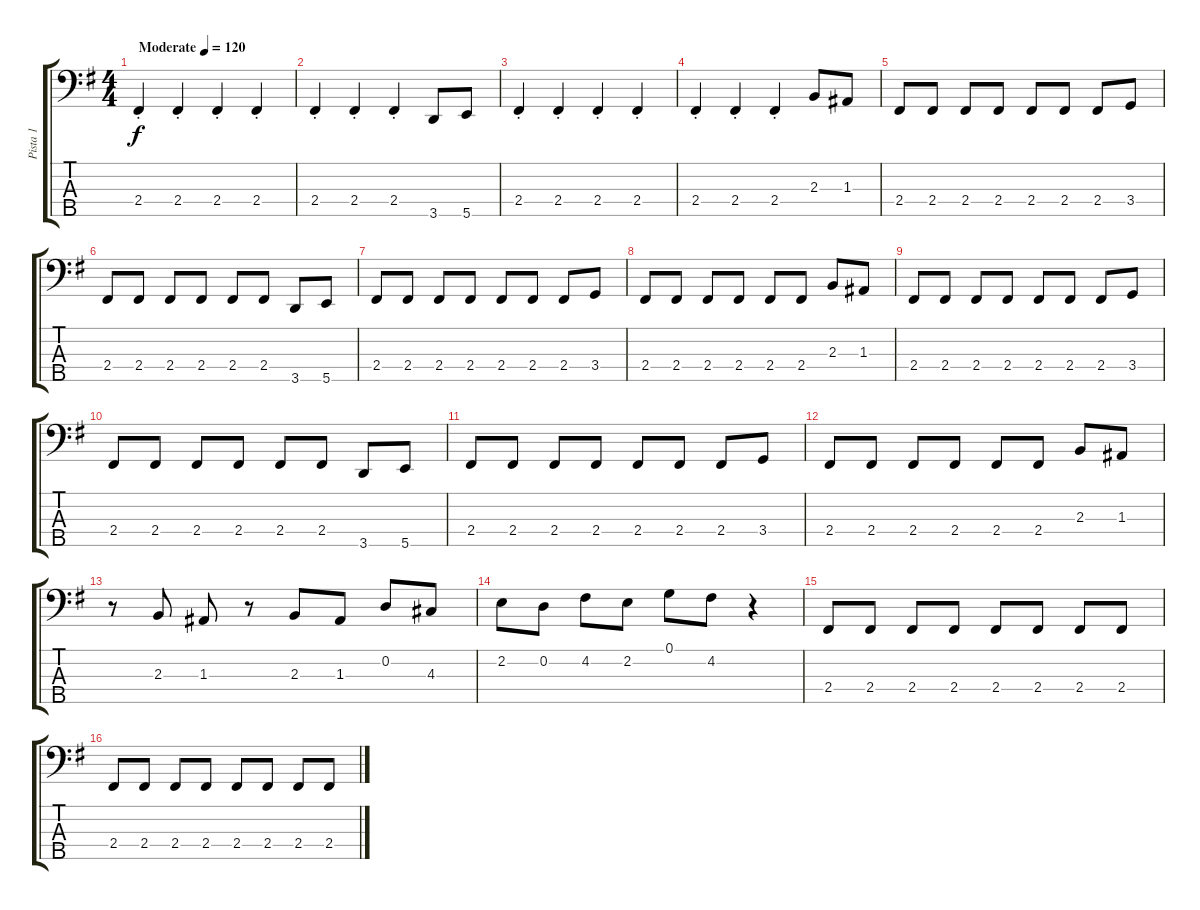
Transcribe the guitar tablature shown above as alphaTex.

\track ("Pista 1" "Pista 1") {instrument electricbassfinger}
\staff {score tabs}
\tuning (G2 D2 A1 E1 B0) {hide}
\ts (4 4)
\tempo (120 "Moderate")
\clef f4
\ks g
2.4{st}.4{dy f instrument electricbassfinger} 2.4{st}.4 2.4{st}.4 2.4{st}.4 |
2.4{st}.4 2.4{st}.4 2.4{st}.4 3.5.8 5.5.8 |
2.4{st}.4 2.4{st}.4 2.4{st}.4 2.4{st}.4 |
2.4{st}.4 2.4{st}.4 2.4{st}.4 2.3.8 1.3.8 |
2.4.8 2.4.8 2.4.8 2.4.8 2.4.8 2.4.8 2.4.8 3.4.8 |
2.4.8 2.4.8 2.4.8 2.4.8 2.4.8 2.4.8 3.5.8 5.5.8 |
2.4.8 2.4.8 2.4.8 2.4.8 2.4.8 2.4.8 2.4.8 3.4.8 |
2.4.8 2.4.8 2.4.8 2.4.8 2.4.8 2.4.8 2.3.8 1.3.8 |
2.4.8 2.4.8 2.4.8 2.4.8 2.4.8 2.4.8 2.4.8 3.4.8 |
2.4.8 2.4.8 2.4.8 2.4.8 2.4.8 2.4.8 3.5.8 5.5.8 |
2.4.8 2.4.8 2.4.8 2.4.8 2.4.8 2.4.8 2.4.8 3.4.8 |
2.4.8 2.4.8 2.4.8 2.4.8 2.4.8 2.4.8 2.3.8 1.3.8 |
r.8 2.3.8 1.3.8 r.8 2.3.8 1.3.8 0.2.8 4.3.8 |
2.2.8 0.2.8 4.2.8 2.2.8 0.1.8 4.2.8 r.4 |
2.4.8 2.4.8 2.4.8 2.4.8 2.4.8 2.4.8 2.4.8 2.4.8 |
2.4.8 2.4.8 2.4.8 2.4.8 2.4.8 2.4.8 2.4.8 2.4.8
